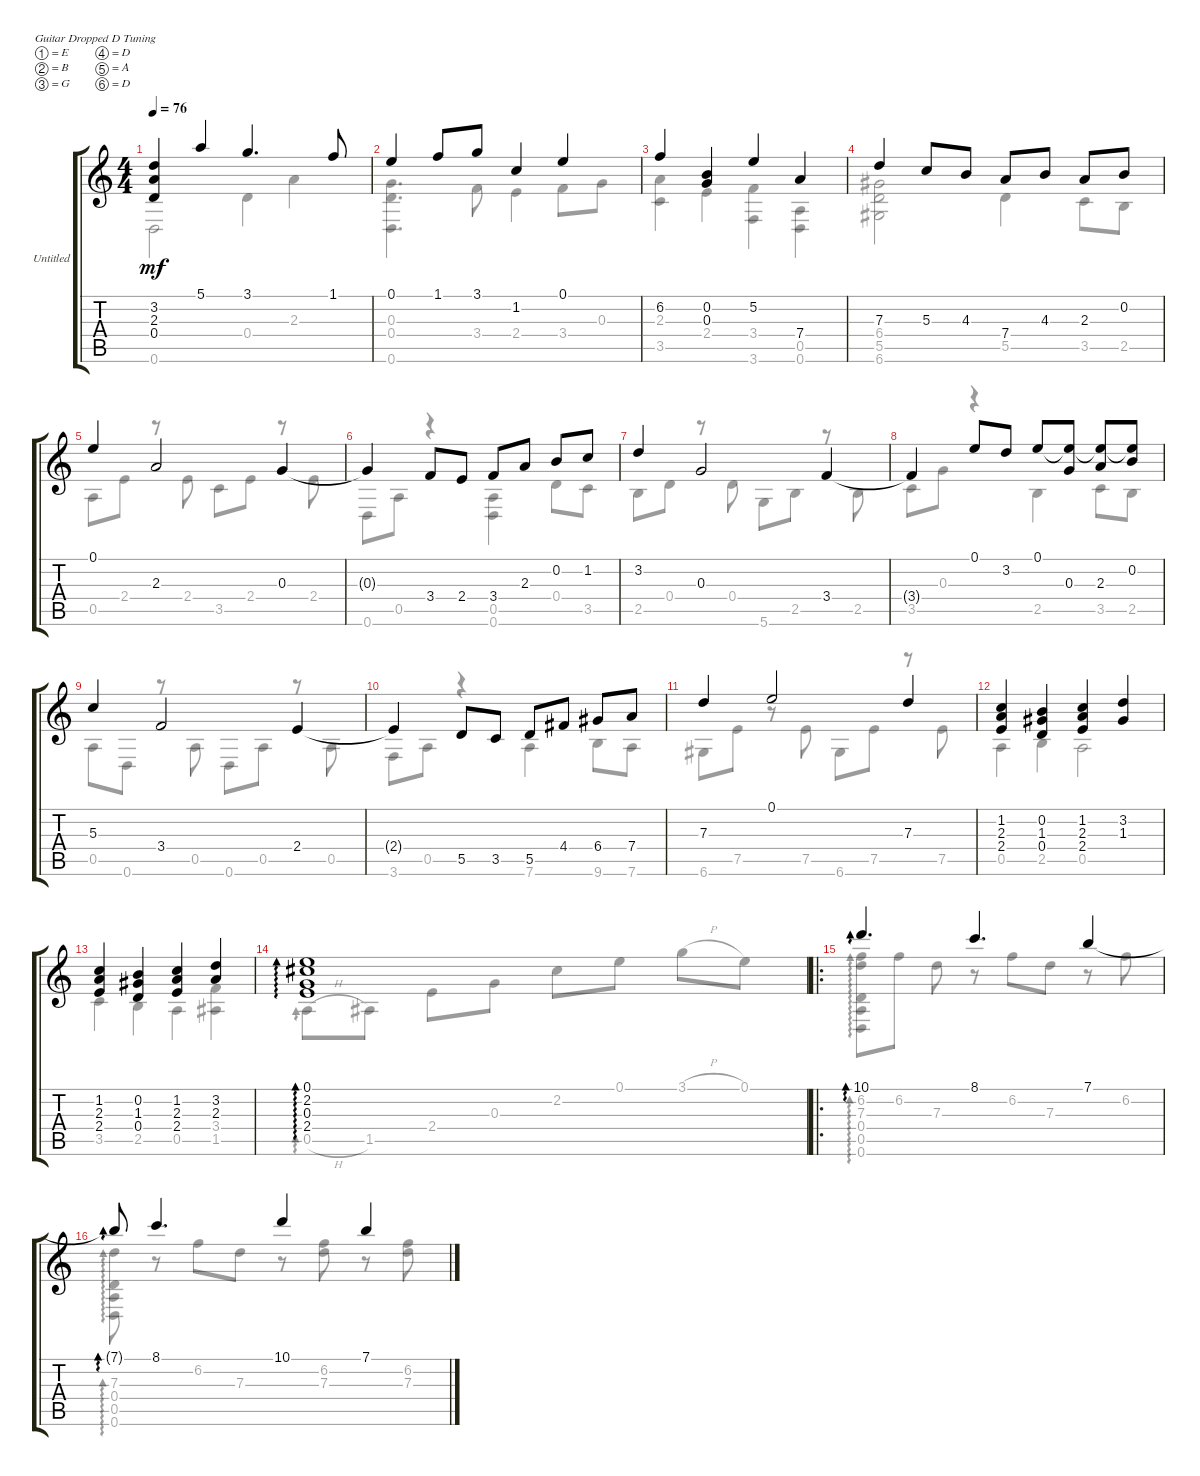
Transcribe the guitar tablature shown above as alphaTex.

\bracketExtendMode groupsimilarinstruments
\firstSystemTrackNameOrientation horizontal
\otherSystemsTrackNameOrientation horizontal
\track ("Untitled" "Untitled") {instrument acousticguitarnylon}
\staff {score tabs}
\tuning (E4 B3 G3 D3 A2 D2)
\voice
\ts (4 4)
\tempo 76
\clef g2
\ks c
(3.2 2.3 0.4).4{dy mf} 5.1.4 3.1.4{d} 1.1.8 |
0.1.4 1.1.8 3.1.8 1.2.4 0.1.4 |
6.2.4 (0.2 0.3).4 5.2.4 7.4.4 |
7.3.4 5.3.8 4.3.8 7.4.8 4.3.8 2.3.8 0.2.8 |
0.1.4 2.3.2 0.3.4 |
0.3{t}.4 3.4.8 2.4.8 3.4.8 2.3.8 0.2.8 1.2.8 |
3.2.4 0.3.2 3.4.4 |
3.4{t}.4 0.1.8 3.2.8 0.1.8 (0.1{t} 0.3).8 (0.1{t} 2.3).8 (0.1{t} 0.2).8 |
5.3.4 3.4.2 2.4.4 |
2.4{t}.4 5.5.8 3.5.8 5.5.8 4.4.8 6.4.8 7.4.8 |
7.3.4 0.1.2 7.3.4 |
(1.2 2.3 2.4).4 (0.2 1.3 0.4).4 (1.2 2.3 2.4).4 (3.2 1.3).4 |
(1.2 2.3 2.4).4 (0.2 1.3 0.4).4 (1.2 2.3 2.4).4 (3.2 2.3).4 |
(0.1 2.2 0.3 2.4).1{ad 0} |
\ro
10.1.4{d ad 0} 8.1.4{d} 7.1.4 |
7.1{t}.8{ad 0} 8.1.4{d} 10.1.4 7.1.4
\voice
\clef g2
\ottava regular
\simile none
\ks c
0.6.2{dy mf} 0.4.4 2.3.4 |
(0.3 0.4 0.6).4{d} 3.4.8 2.4.4 3.4.8 0.3.8 |
(2.3 3.5).4 2.4.4 (3.4 3.6).4 (0.5 0.6).4 |
(6.4 5.5 6.6).2 5.5.4 3.5.8 2.5.8 |
0.5.8 2.4.8 r.8 2.4.8 3.5.8 2.4.8 r.8 2.4.8 |
0.6.8 0.5.8 r.4 (0.5 0.6).4 0.4.8 3.5.8 |
2.5.8 0.4.8 r.8 0.4.8 5.6.8 2.5.8 r.8 2.5.8 |
3.5.8 0.3.8 r.4 2.5.4 3.5.8 2.5.8 |
0.5.8 0.6.8 r.8 0.5.8 0.6.8 0.5.8 r.8 0.5.8 |
3.6.8 0.5.8 r.4 7.6.4 9.6.8 7.6.8 |
6.6.8 7.5.8 r.8 7.5.8 6.6.8 7.5.8 r.8 7.5.8 |
0.5.4 2.5.4 0.5.2 |
3.5.4 2.5.4 0.5.4 (3.4 1.5).4 |
0.5{h}.8{ad 0} 1.5.8 2.4.8 0.3.8 2.2.8 0.1.8 3.1{h}.8 0.1.8 |
(6.2 7.3 0.4 0.5 0.6).8{ad 0} 6.2.8 7.3.8 r.8 6.2.8 7.3.8 r.8 6.2.8 |
(7.3 0.4 0.5 0.6).8{ad 0} r.8 6.2.8 7.3.8 r.8 (6.2 7.3).8 r.8 (6.2 7.3).8
